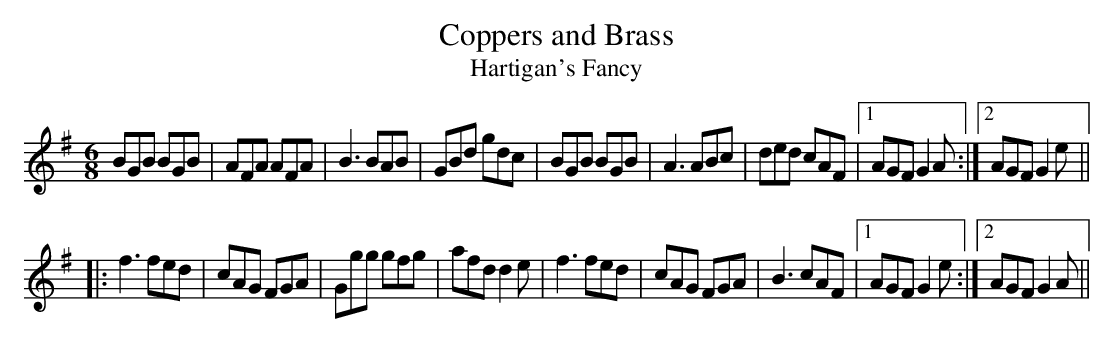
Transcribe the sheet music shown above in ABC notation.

X:1
T:Coppers and Brass
T:Hartigan's Fancy
M:6/8
K:G
BGB BGB|AFA AFA|B3 BAB|GBd gdc|BGB BGB|A3 ABc|ded cAF|1 AGF G2A:|2 AGF G2e||
|:f3 fed|cAG FGA|Ggg gfg|afd d2e|f3 fed|cAG FGA|B3 cAF|1 AGF G2e:|2 AGF G2A||
